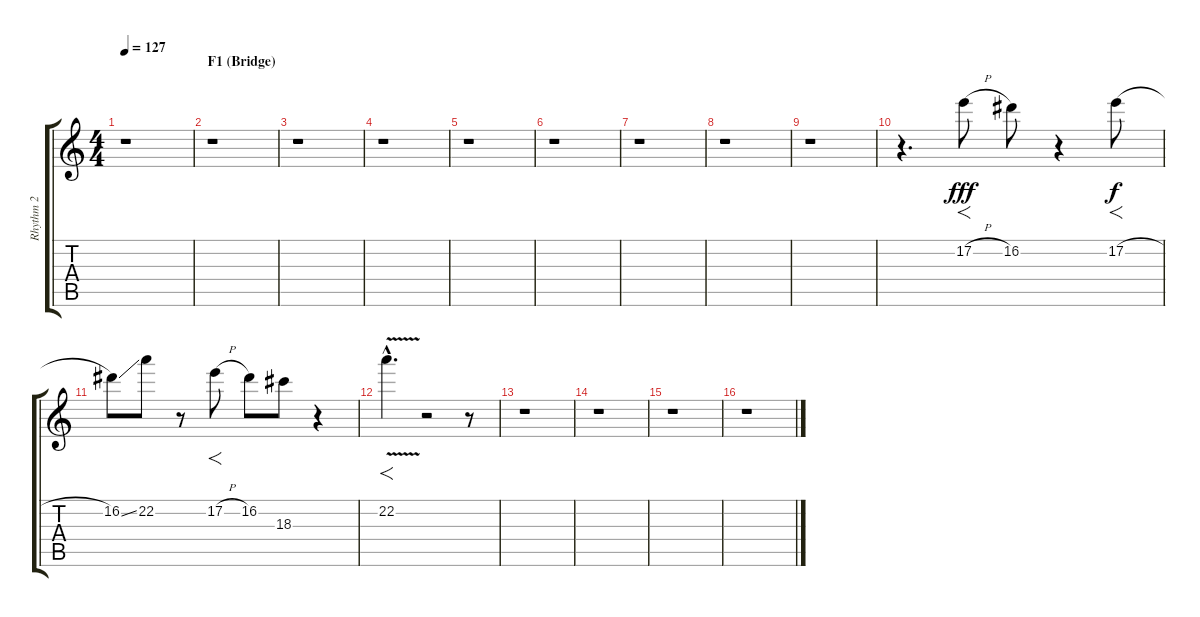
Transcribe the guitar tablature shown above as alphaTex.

\track ("Rhythm 2" "Rhythm 2") {instrument distortionguitar}
\staff {score tabs}
\tuning (E4 B3 G3 D3 A2 E2) {hide}
\ts (4 4)
\tempo 127
\clef g2
\ks c
r.1{dy f} |
\section ("" "F1 (Bridge)")
r.1 |
r.1 |
r.1 |
r.1 |
r.1 |
r.1 |
r.1 |
r.1 |
r.4{d} 17.2{h}.8{f dy fff} 16.2.8 r.4 17.2{h}.8{f dy f} |
16.2{ss}.8 22.2.8 r.8 17.2{h}.8{f} 16.2.8 18.3.8 r.4 |
22.2{v hac}.4{f d} r.2 r.8 |
r.1 |
r.1 |
r.1 |
r.1
